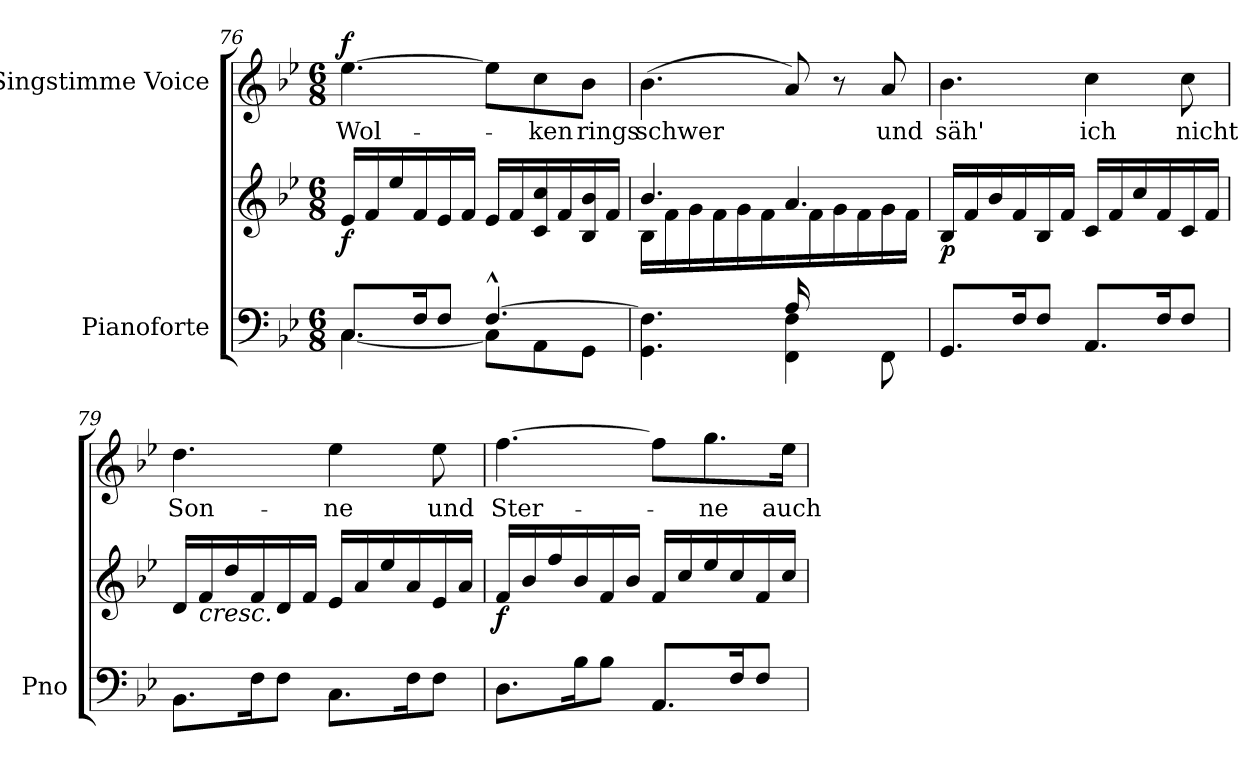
**kern	**kern	**dynam	**kern	**text	**dynam
*part2	*part2	*part2	*part1	*part1	*part1
*staff3	*staff2	*staff2/3	*staff1	*staff1	*staff1
*I"Pianoforte	*	*	*I"Singstimme Voice	*	*
*I'Pno	*	*	*	*	*
*clefF4	*clefG2	*	*clefG2	*	*
*k[b-e-]	*k[b-e-]	*	*k[b-e-]	*	*
*M6/8	*M6/8	*	*M6/8	*	*
=76	=76	=76	=76	=76	=76
*^	*	*	*	*	*
!	!	!	!LO:DY:b	!	!	!LO:DY:a
8.C/L	[4.C\	16e-/LL	f	[4.ee-\	Wol-	f
.	.	16f/	.	.	.	.
.	.	16ee-/	.	.	.	.
16F/K	.	16f/	.	.	.	.
8F/J	.	16e-/	.	.	.	.
.	.	16f/JJ	.	.	.	.
[4.F^^/	8C\L]	16e-/LL	.	8ee-\L]	.	.
.	.	16f/	.	.	.	.
.	8AA\	16c/ 16cc/	.	8cc\	-ken	.
.	.	16f/	.	.	.	.
.	8GG\J	16B-/ 16b-/	.	8b-\J	rings	.
.	.	16f/JJ	.	.	.	.
=77	=77	=77	=77	=77	=77	=77
*	*	*^	*	*	*	*
4.ryy	4.GG\ 4.F\]	4.b-/	16B-\LL	.	(4.b-\	schwer	.
.	.	.	16f\	.	.	.	.
.	.	.	16g\	.	.	.	.
.	.	.	16f\	.	.	.	.
.	.	.	16g\	.	.	.	.
.	.	.	16f\JJ	.	.	.	.
16A/LL	4FF\ 4F\	4.a/	16ryy	.	8a/)	.	.
4ryy	.	.	16f\	.	.	.	.
.	.	.	16g\	.	8r	.	.
.	.	.	16f\	.	.	.	.
.	8FF\	.	16g\	.	8a/	und	.
16ryy	.	.	16f\JJ	.	.	.	.
*v	*v	*	*	*	*	*	*
=78	=78	=78	=78	=78	=78	=78
!	!	!	!LO:DY:b	!	!	!
*	*v	*v	*	*	*	*
8.GG/L	16B-/LL	p	4.b-\	säh'	.
.	16f/	.	.	.	.
.	16b-/	.	.	.	.
16F/K	16f/	.	.	.	.
8F/J	16B-/	.	.	.	.
.	16f/JJ	.	.	.	.
8.AA/L	16c/LL	.	4cc\	ich	.
.	16f/	.	.	.	.
.	16cc/	.	.	.	.
16F/K	16f/	.	.	.	.
8F/J	16c/	.	8cc\	nicht	.
.	16f/JJ	.	.	.	.
=79	=79	=79	=79	=79	=79
8.BB-\L	16d/LL	.	4.dd\	Son-	.
!	!LO:TX:b:i:t=cresc.	!	!	!	!
.	16f/	.	.	.	.
.	16dd/	.	.	.	.
16F\K	16f/	.	.	.	.
8F\J	16d/	.	.	.	.
.	16f/JJ	.	.	.	.
8.C\L	16e-/LL	.	4ee-\	-ne	.
.	16a/	.	.	.	.
.	16ee-/	.	.	.	.
16F\K	16a/	.	.	.	.
8F\J	16e-/	.	8ee-\	und	.
.	16a/JJ	.	.	.	.
=80	=80	=80	=80	=80	=80
!	!	!LO:DY:b	!	!	!
8.D\L	16f/LL	f	[4.ff\	Ster-	.
.	16b-/	.	.	.	.
.	16ff/	.	.	.	.
16B-\K	16b-/	.	.	.	.
8B-\J	16f/	.	.	.	.
.	16b-/JJ	.	.	.	.
8.AA/L	16f/LL	.	8ff\L]	.	.
.	16cc/	.	.	.	.
.	16ee-/	.	8.gg\	-ne	.
16F/K	16cc/	.	.	.	.
8F/J	16f/	.	.	.	.
.	16cc/JJ	.	16ee-\Jk	auch	.
=	=	=	=	=	=
*-	*-	*-	*-	*-	*-
